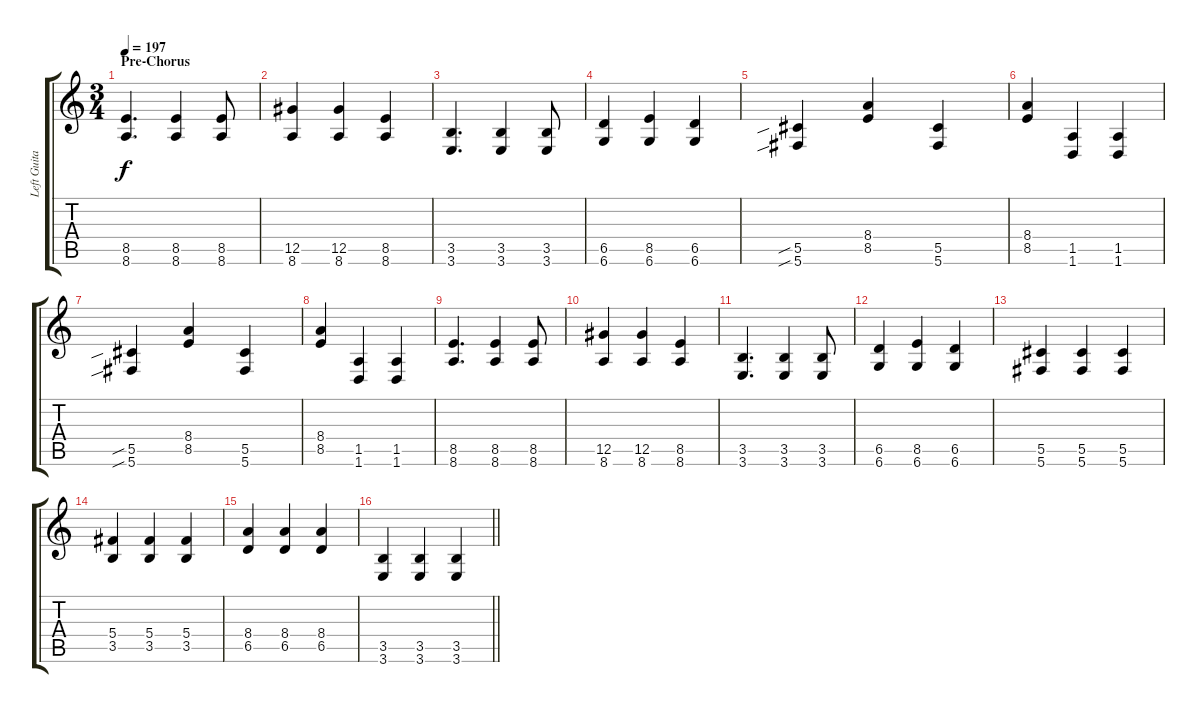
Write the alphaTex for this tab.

\track ("Left Guitar" "Left Guita") {instrument distortionguitar}
\staff {score tabs}
\tuning (Eb4 Bb3 Gb3 Db3 Ab2 Db2) {hide}
\ts (3 4)
\section ("" "Pre-Chorus")
\tempo 197
\clef g2
\ks c
(8.5 8.6).4{d dy f} (8.5 8.6).4 (8.5 8.6).8 |
(12.5 8.6).4 (12.5 8.6).4 (8.5 8.6).4 |
(3.5 3.6).4{d} (3.5 3.6).4 (3.5 3.6).8 |
(6.5 6.6).4 (8.5 6.6).4 (6.5 6.6).4 |
(5.5{sib} 5.6{sib}).4 (8.4 8.5).4 (5.5 5.6).4 |
(8.4 8.5).4 (1.5 1.6).4 (1.5 1.6).4 |
(5.5{sib} 5.6{sib}).4 (8.4 8.5).4 (5.5 5.6).4 |
(8.4 8.5).4 (1.5 1.6).4 (1.5 1.6).4 |
(8.5 8.6).4{d} (8.5 8.6).4 (8.5 8.6).8 |
(12.5 8.6).4 (12.5 8.6).4 (8.5 8.6).4 |
(3.5 3.6).4{d} (3.5 3.6).4 (3.5 3.6).8 |
(6.5 6.6).4 (8.5 6.6).4 (6.5 6.6).4 |
(5.5 5.6).4 (5.5 5.6).4 (5.5 5.6).4 |
(5.4 3.5).4 (5.4 3.5).4 (5.4 3.5).4 |
(8.4 6.5).4 (8.4 6.5).4 (8.4 6.5).4 |
\barLineRight lightlight
(3.5 3.6).4 (3.5 3.6).4 (3.5 3.6).4
